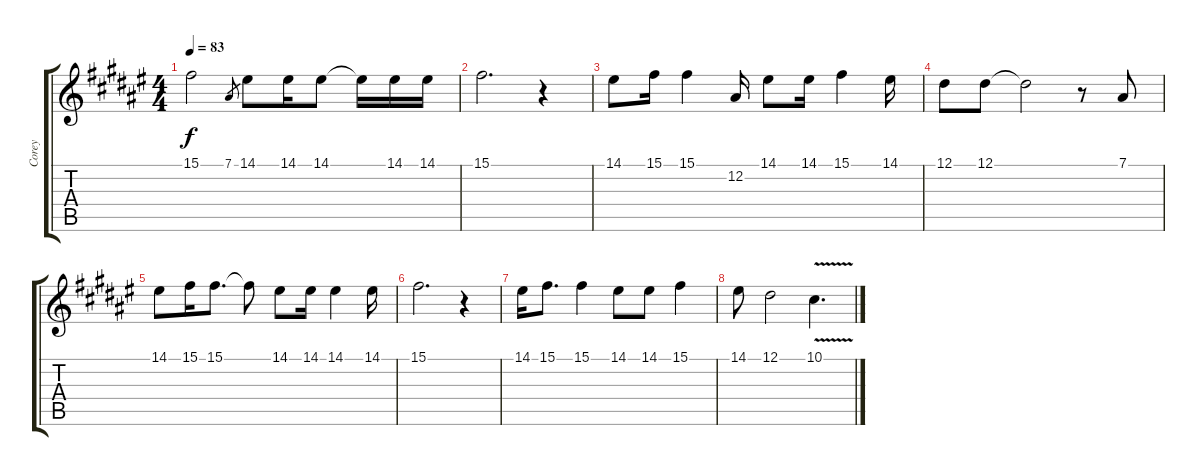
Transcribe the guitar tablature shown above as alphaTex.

\track ("Corey" "Corey") {instrument pad7halo}
\staff {score tabs}
\tuning (Eb4 Bb3 Gb3 Db3 Ab2 Eb2) {hide}
\ts (4 4)
\tempo 83
\clef g2
\ks d#minor
15.1.2{dy f} 7.1.8{gr} 14.1.8 14.1.16 14.1.8 14.1{t}.16 14.1.16 14.1.16 |
15.1.2{d} r.4 |
14.1.8 15.1.16 15.1.4 12.2.16 14.1.8 14.1.16 15.1.4 14.1.16 |
12.1.8 12.1.8 12.1{t}.2 r.8 7.1.8 |
14.1.8 15.1.16 15.1.8{d} 15.1{t}.8 14.1.8 14.1.16 14.1.4 14.1.16 |
15.1.2{d} r.4 |
14.1.16 15.1.8{d} 15.1.4 14.1.8 14.1.8 15.1.4 |
14.1.8 12.1.2 10.1{v}.4{d}
